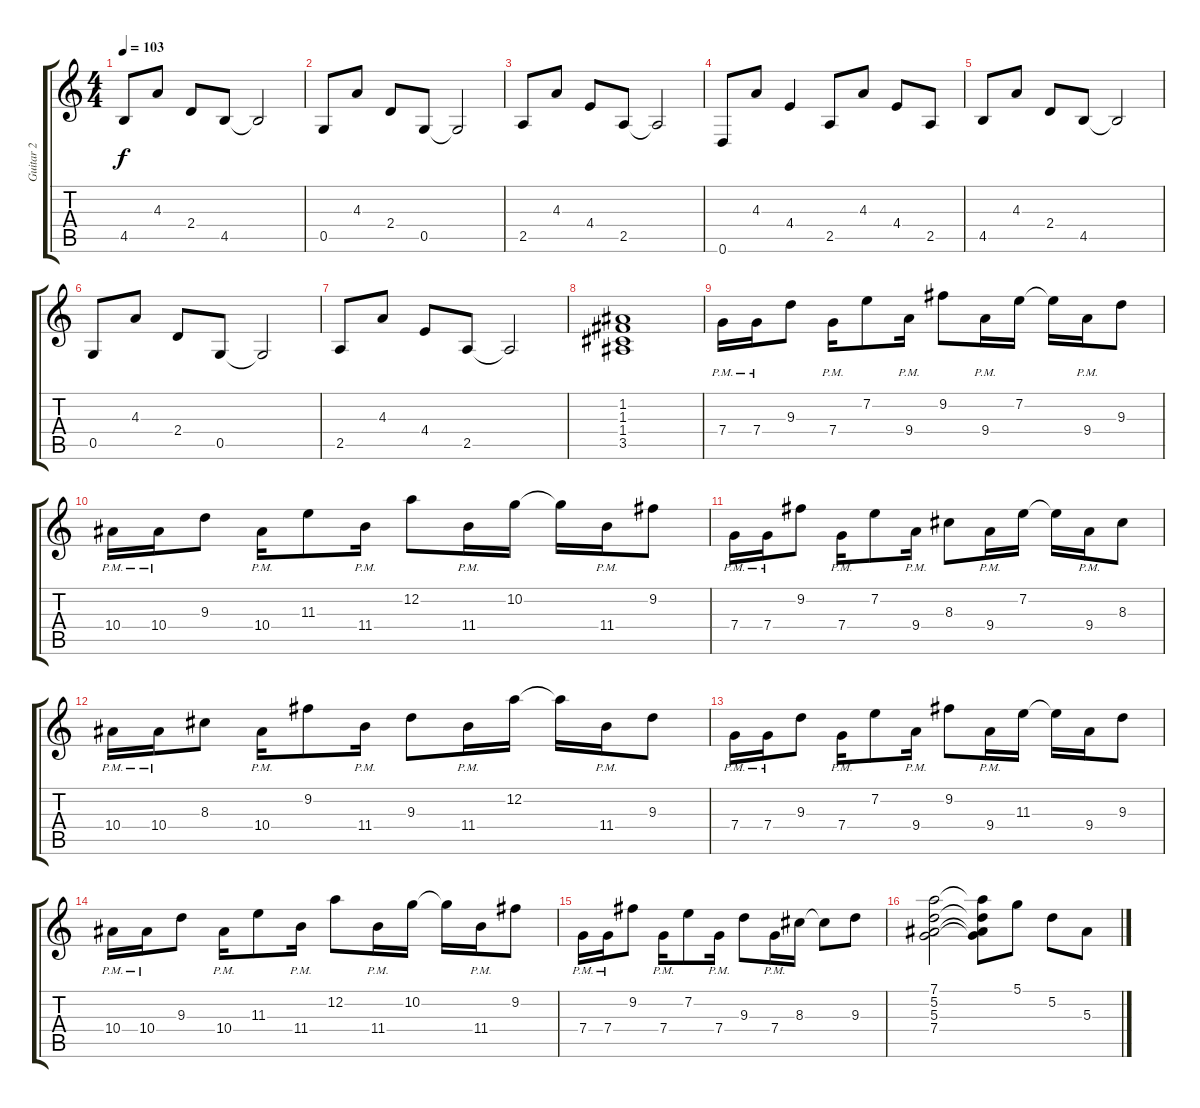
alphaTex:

\track ("Guitar 2" "Guitar 2") {instrument distortionguitar}
\staff {score tabs}
\tuning (D4 A3 F3 C3 G2 D2) {hide}
\ts (4 4)
\tempo 103
\clef g2
\ks c
4.5.8{dy f} 4.3.8 2.4.8 4.5.8 4.5{t}.2 |
0.5.8 4.3.8 2.4.8 0.5.8 0.5{t}.2 |
2.5.8 4.3.8 4.4.8 2.5.8 2.5{t}.2 |
0.6.8 4.3.8 4.4.4 2.5.8 4.3.8 4.4.8 2.5.8 |
4.5.8 4.3.8 2.4.8 4.5.8 4.5{t}.2 |
0.5.8 4.3.8 2.4.8 0.5.8 0.5{t}.2 |
2.5.8 4.3.8 4.4.8 2.5.8 2.5{t}.2 |
(1.2 1.3 1.4 3.5).1 |
7.4{pm}.16 7.4{pm}.16 9.3.8 7.4{pm}.16 7.2.8 9.4{pm}.16 9.2.8 9.4{pm}.16 7.2.16 7.2{t}.16 9.4{pm}.16 9.3.8 |
10.4{pm}.16 10.4{pm}.16 9.3.8 10.4{pm}.16 11.3.8 11.4{pm}.16 12.2.8 11.4{pm}.16 10.2.16 10.2{t}.16 11.4{pm}.16 9.2.8 |
7.4{pm}.16 7.4{pm}.16 9.2.8 7.4{pm}.16 7.2.8 9.4{pm}.16 8.3.8 9.4{pm}.16 7.2.16 7.2{t}.16 9.4{pm}.16 8.3.8 |
10.4{pm}.16 10.4{pm}.16 8.3.8 10.4{pm}.16 9.2.8 11.4{pm}.16 9.3.8 11.4{pm}.16 12.2.16 12.2{t}.16 11.4{pm}.16 9.3.8 |
7.4{pm}.16 7.4{pm}.16 9.3.8 7.4{pm}.16 7.2.8 9.4{pm}.16 9.2.8 9.4{pm}.16 11.3.16 11.3{t}.16 9.4.16 9.3.8 |
10.4{pm}.16 10.4{pm}.16 9.3.8 10.4{pm}.16 11.3.8 11.4{pm}.16 12.2.8 11.4{pm}.16 10.2.16 10.2{t}.16 11.4{pm}.16 9.2.8 |
7.4{pm}.16 7.4{pm}.16 9.2.8 7.4{pm}.16 7.2.8 7.4{pm}.16 9.3.8 7.4{pm}.16 8.3.16 8.3{t}.8 9.3.8 |
(7.1 5.2 5.3 7.4).2 (7.1{t} 5.2{t} 5.3{t} 7.4{t}).8 5.1.8 5.2.8 5.3.8
